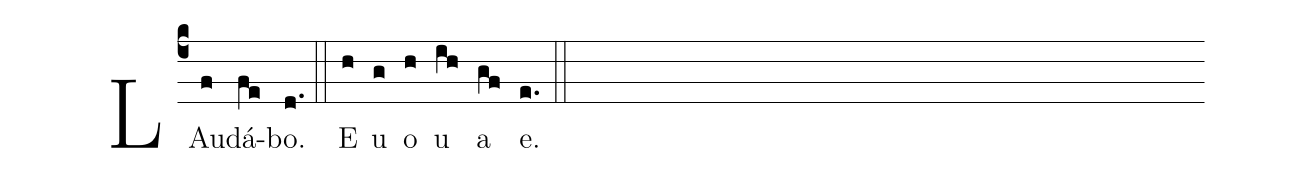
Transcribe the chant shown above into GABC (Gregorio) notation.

%%
(c4) LAu(f)dá(fe)bo.(d.) (::) E(h) u(g) o(h) u(ih) a(gf) e.(e.) (::)
